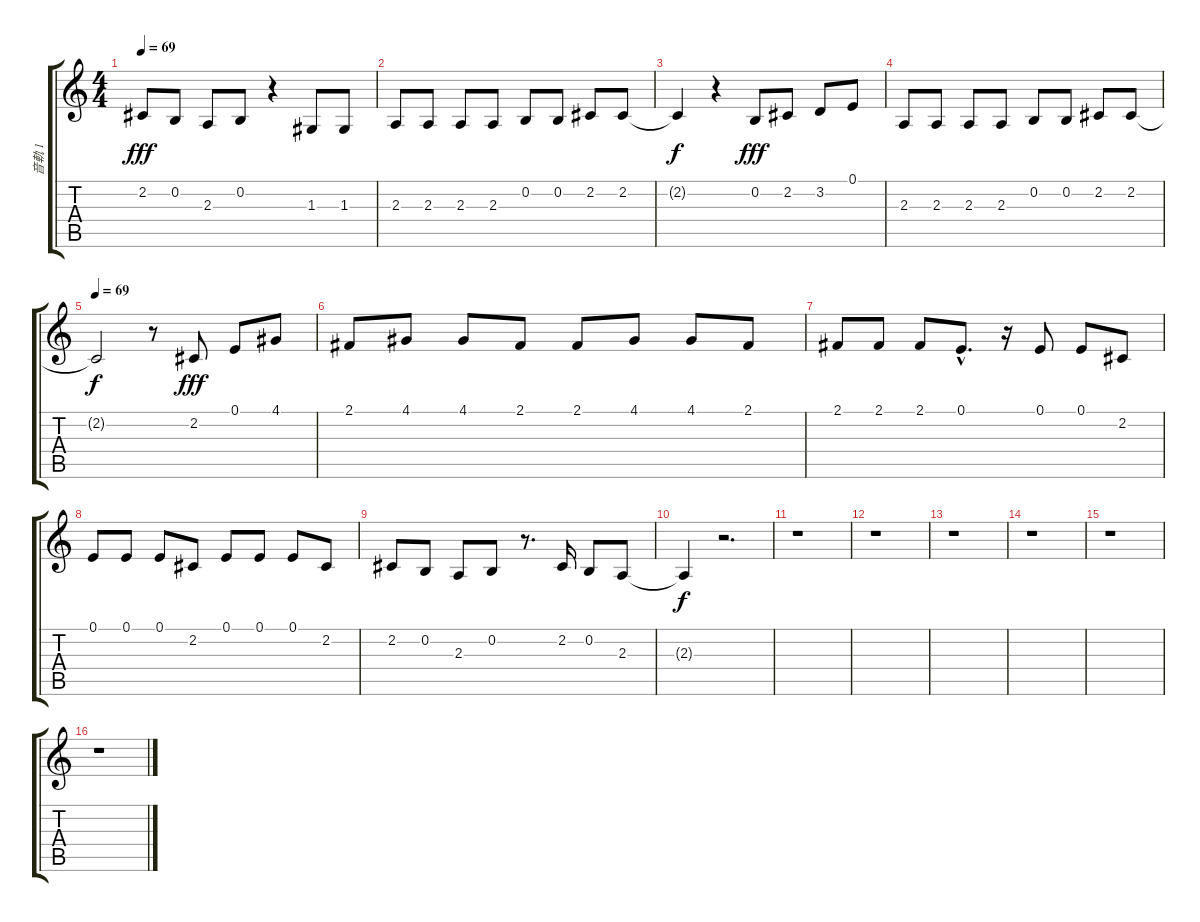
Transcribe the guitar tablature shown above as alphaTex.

\track ("音軌 1" "音軌 1") {instrument clarinet}
\staff {score tabs}
\tuning (E4 B3 G3 D3 A2 E2) {hide}
\ts (4 4)
\tempo 69
\clef g2
\ks c
2.2.8{dy fff} 0.2.8 2.3.8 0.2.8 r.4 1.3.8 1.3.8 |
2.3.8 2.3.8 2.3.8 2.3.8 0.2.8 0.2.8 2.2.8 2.2.8 |
2.2{t}.4{dy f} r.4 0.2.8{dy fff} 2.2.8 3.2.8 0.1.8 |
2.3.8 2.3.8 2.3.8 2.3.8 0.2.8 0.2.8 2.2.8 2.2.8 |
\tempo 69
2.2{t}.2{dy f} r.8 2.2.8{dy fff} 0.1.8 4.1.8 |
2.1.8 4.1.8 4.1.8 2.1.8 2.1.8 4.1.8 4.1.8 2.1.8 |
2.1.8 2.1.8 2.1.8 0.1{hac}.8{d} r.16 0.1.8 0.1.8 2.2.8 |
0.1.8 0.1.8 0.1.8 2.2.8 0.1.8 0.1.8 0.1.8 2.2.8 |
2.2.8 0.2.8 2.3.8 0.2.8 r.8{d} 2.2.16 0.2.8 2.3.8 |
2.3{t}.4{dy f} r.2{d} |
r.1 |
r.1 |
r.1 |
r.1 |
r.1 |
r.1
